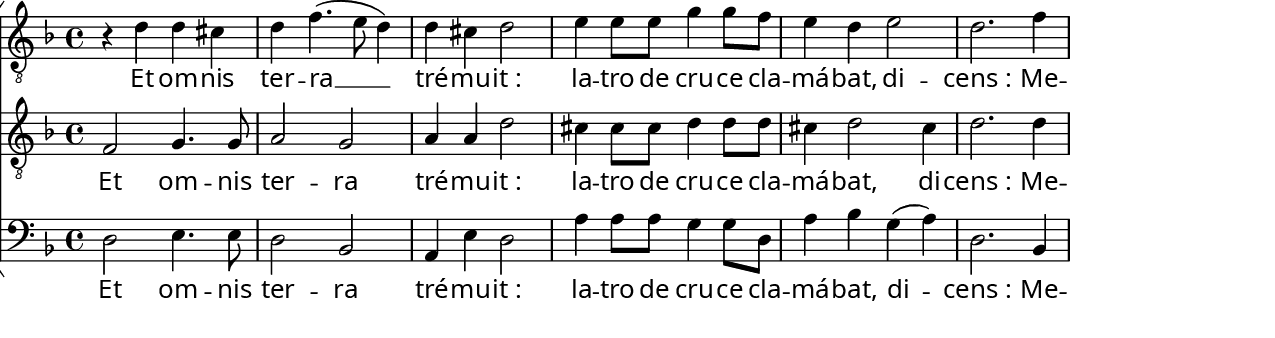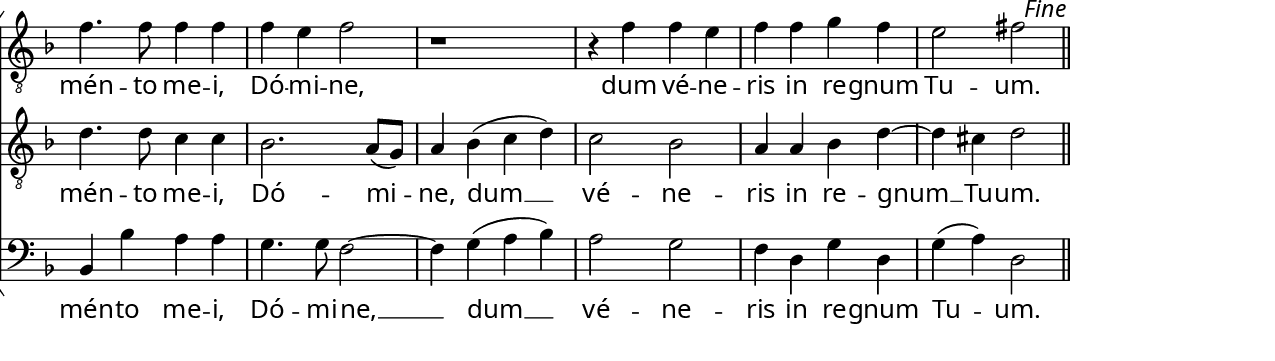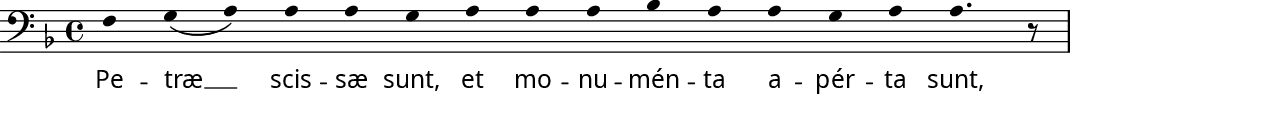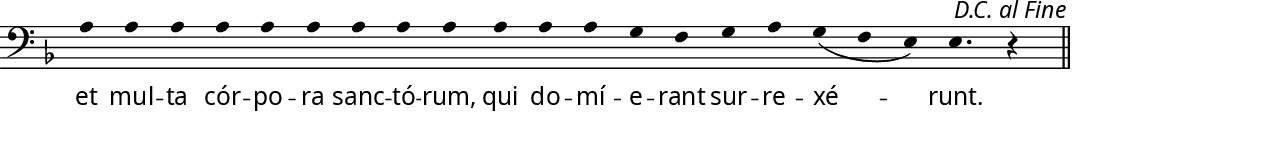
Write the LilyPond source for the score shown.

\header {
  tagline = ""
  composer = "Sean Connolly"
}
\include "english.ly"
\include "lilypond-book-preamble.ly"
\include "header.ly"

global = {
  \key f \major
  \time 4/4
}

chantMusicPre = \relative c {
  \clef "treble_8"
  \cadenzaOn
  d4 f g( a) a g f( e) e( e)
  \cadenzaOff
  \bar "|"
}

chantWordsPre = \lyricmode {
  \set fontSize = #0.5
  Ve -- lum tem -- pli scis -- sum __ est, __
}

sopMusic = \relative c' {
  \clef "treble_8"
  r4 d d cs | d f4.( e8 d4) | d cs d2 | e4 e8 e g4 g8 f | e4 d e2 | d2. f4 |
  f4. f8 f4 f | f e f2 | r1 | r4 f f e f f g f | e2 fs \bar "||"
  %\mark \markup { \musicglyph #"scripts.segno" }
    \override Score.RehearsalMark #'break-visibility = #begin-of-line-invisible
    \override Score.RehearsalMark #'self-alignment-X = #RIGHT
    \override Score . RehearsalMark #'font-shape = #'italic
    \override Score.RehearsalMark #'font-size = #0.5
    \mark "Fine"
}
sopWords = \lyricmode {
  \set fontSize = #0.5
  %\set vocalName = "2. "
  %\set shortVocalName = "2. "
  Et om -- nis | ter -- ra __ | tré -- mu -- it_: | la -- tro de cru -- ce cla -- má -- bat, di -- cens_: Me -- mén -- to me -- i, | Dó -- mi -- ne, dum vé -- ne -- ris in re -- gnum | Tu -- um.
}

altoMusic = \relative c {
  \clef "treble_8"
  f2 g4. g8 | a2 g | a4 a d2 | cs4 cs8 cs d4 d8 d | cs4 d2 cs4 | d2. d4 |
  d4. d8 c4 c | bf2. a8( g) | a4 bf( c d) | c2 bf | a4 a bf d ~ | d cs d2 \bar "||"
}

altoWords = \lyricmode {
  \set fontSize = #0.5
  Et om -- nis | ter -- ra | tré -- mu -- it_: | la -- tro de cru -- ce cla -- má -- bat, di -- cens_: Me -- mén -- to me -- i, | Dó -- mi -- ne, dum __ | vé -- ne -- ris in re -- gnum __ Tu -- um.
}

bassMusic = \relative c {
  \clef bass
  d2 e4. e8 | d2 bf | a4 e' d2 | a'4 a8 a g4 g8 d | a'4 bf g( a) | d,2. bf4 |
  bf4 bf' a a | g4. g8 f2 ~ | f4 g( a bf) | a2 g2 | f4 d g d | g( a) d,2 \bar "||"
}

bassWords = \lyricmode {
  \set fontSize = #0.5
  Et om -- nis | ter -- ra | tré -- mu -- it_: | la -- tro de cru -- ce cla -- má -- bat, di -- cens_: Me -- mén -- to me -- i, | Dó -- mi -- ne, __ dum __ | vé -- ne -- ris in re -- gnum | Tu -- um.

}

chantMusic = \relative c' {
  \clef "bass"
  \cadenzaOn
  f,4 g( a) a a g a a a bf a a g a a4. r8 \bar "|"
  a4 a a a a a a a a a a a g f g a g( f e) e4. r4
  \cadenzaOff \bar "||"
  \override Score.RehearsalMark #'break-visibility = #begin-of-line-invisible
    \override Score.RehearsalMark #'self-alignment-X = #RIGHT
    \override Score . RehearsalMark #'font-shape = #'italic
    \override Score.RehearsalMark #'font-size = #0.5
    \mark "D.C. al Fine"
}


chantWords = \lyricmode {
  Pe -- træ __ scis -- sæ sunt, et mo -- nu -- mén -- ta a -- pér -- ta sunt,
  et mul -- ta cór -- po -- ra sanc -- tó -- rum, qui do -- mí -- e -- rant sur -- re -- xé -- runt.
}

%altoWords = \lyricmode {
%  \override StanzaNumber #'font-name = #"Garamond Premier Pro"
%  \override LyricText #'font-name = #"Garamond Premier Pro"
%}

\score {
  \new ChoirStaff <<
    \new Staff = "chantPre" <<
      \new Voice = "chantPre" \with {
      \remove "Stem_engraver"
    } {
        << \global \chantMusicPre >>
      }
    >>
    \new Lyrics = "chantPre"
    \context Lyrics = "chantPre" \lyricsto "chantPre" \chantWordsPre
  >>
  \layout {
    \context {
      \Staff
    }
  }
}

\score {
  \new ChoirStaff <<
%    \new Lyrics = "sopranos"
    \new Staff = "women" <<
      \new Voice = "sopranos"{
%        \voiceOne
        << \global \sopMusic >>
      }
%      \new Voice = "altos" {
%        \voiceTwo
%        << \global \altoMusic >>
%      }
    >>
    \new Lyrics = "sopranos"

    \new Staff = "women2" <<
      \new Voice = "altos" {
%        \voiceTwo
        << \global \altoMusic >>
      }
    >>
    \new Lyrics = "altos"
    
    \new Staff = "men" <<
      %\new Lyrics = "bass"
      \new Voice = "bass" {
%        \voiceOne
        << \global \bassMusic >>
      }
    >>
    \context Lyrics = "sopranos" \lyricsto "sopranos" \sopWords
    \context Lyrics = "altos" \lyricsto "altos" \altoWords
    \context Lyrics = "bass" \lyricsto "bass" \bassWords
  >>
  \layout {
    \context {
      \Staff
    }
  }
}

\score {
  \new ChoirStaff <<
    \new Staff = "chant" <<
      \new Voice = "chant" \with {
      \remove "Stem_engraver"
    } {
        << \global \chantMusic >>
      }
    >>
    \new Lyrics = "chant"
    \context Lyrics = "chant" \lyricsto "chant" \chantWords
  >>
  \layout {
    \context {
      \Staff
    }
  }
}

